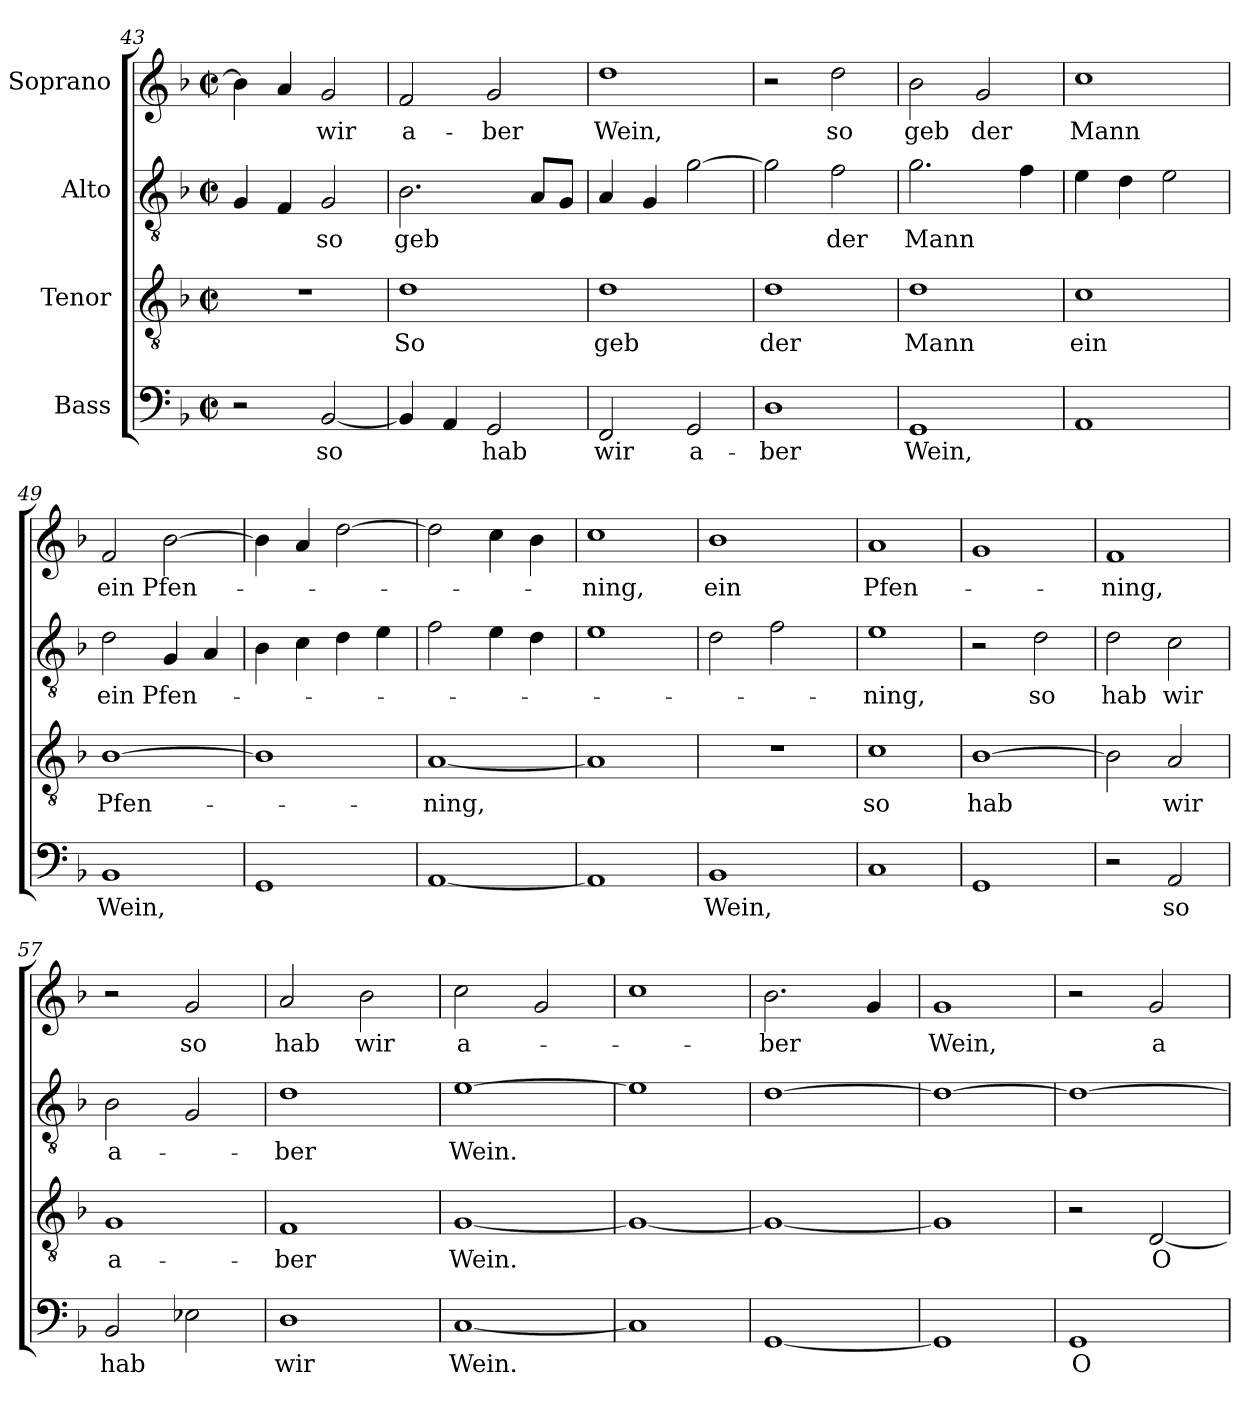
**kern	**text	**kern	**text	**kern	**text	**kern	**text
*part4	*part4	*part3	*part3	*part2	*part2	*part1	*part1
*staff4	*staff4	*staff3	*staff3	*staff2	*staff2	*staff1	*staff1
*I"Bass	*	*I"Tenor	*	*I"Alto	*	*I"Soprano	*
*clefF4	*	*clefGv2	*	*clefGv2	*	*clefG2	*
*k[b-]	*	*k[b-]	*	*k[b-]	*	*k[b-]	*
*M2/2	*	*M2/2	*	*M2/2	*	*M2/2	*
*met(c|)	*	*met(c|)	*	*met(c|)	*	*met(c|)	*
=43	=43	=43	=43	=43	=43	=43	=43
2r	.	1r	.	4G/	.	4b-\]	.
.	.	.	.	4F/	.	4a/	.
!	!LO:LY:b	!	!	!	!LO:LY:b	!	!LO:LY:b
[2BB-/	so	.	.	2G/	so	2g/	wir
=44	=44	=44	=44	=44	=44	=44	=44
!	!	!	!LO:LY:b	!	!LO:LY:b	!	!LO:LY:b
4BB-/]	.	1d	So	2.B-\	geb	2f/	a-
4AA/	.	.	.	.	.	.	.
!	!LO:LY:b	!	!	!	!	!	!LO:LY:b
2GG/	hab	.	.	.	.	2g/	-ber
.	.	.	.	8A/L	.	.	.
.	.	.	.	8G/J	.	.	.
=45	=45	=45	=45	=45	=45	=45	=45
!	!LO:LY:b	!	!LO:LY:b	!	!	!	!LO:LY:b
2FF/	wir	1d	geb	4A/	.	1dd	Wein,
.	.	.	.	4G/	.	.	.
!	!LO:LY:b	!	!	!	!	!	!
2GG/	a-	.	.	[2g\	.	.	.
=46	=46	=46	=46	=46	=46	=46	=46
!	!LO:LY:b	!	!LO:LY:b	!	!	!	!
1D	-ber	1d	der	2g\]	.	2r	.
!	!	!	!	!	!LO:LY:b	!	!LO:LY:b
.	.	.	.	2f\	der	2dd\	so
=47	=47	=47	=47	=47	=47	=47	=47
!	!LO:LY:b	!	!LO:LY:b	!	!LO:LY:b	!	!LO:LY:b
1GG	Wein,	1d	Mann	2.g\	Mann	2b-\	geb
!	!	!	!	!	!	!	!LO:LY:b
.	.	.	.	.	.	2g/	der
.	.	.	.	4f\	.	.	.
=48	=48	=48	=48	=48	=48	=48	=48
!	!	!	!LO:LY:b	!	!	!	!LO:LY:b
1AA	.	1c	ein	4e\	.	1cc	Mann
.	.	.	.	4d\	.	.	.
.	.	.	.	2e\	.	.	.
=49	=49	=49	=49	=49	=49	=49	=49
!	!LO:LY:b	!	!LO:LY:b	!	!LO:LY:b	!	!LO:LY:b
1BB-	Wein,	[1B-	Pfen-	2d\	ein	2f/	ein
!	!	!	!	!	!LO:LY:b	!	!LO:LY:b
.	.	.	.	4G/	Pfen-	[2b-\	Pfen-
.	.	.	.	4A/	.	.	.
=50	=50	=50	=50	=50	=50	=50	=50
1GG	.	1B-]	.	4B-\	.	4b-\]	.
.	.	.	.	4c\	.	4a/	.
.	.	.	.	4d\	.	[2dd\	.
.	.	.	.	4e\	.	.	.
!!LO:LB:g=z
=51	=51	=51	=51	=51	=51	=51	=51
!	!	!	!LO:LY:b	!	!	!	!
[1AA	.	[1A	-ning,	2f\	.	2dd\]	.
.	.	.	.	4e\	.	4cc\	.
.	.	.	.	4d\	.	4b-\	.
=52	=52	=52	=52	=52	=52	=52	=52
!	!	!	!	!	!	!	!LO:LY:b
1AA]	.	1A]	.	1e	.	1cc	-ning,
=53	=53	=53	=53	=53	=53	=53	=53
!	!LO:LY:b	!	!	!	!	!	!LO:LY:b
1BB-	Wein,	1r	.	2d\	.	1b-	ein
.	.	.	.	2f\	.	.	.
=54	=54	=54	=54	=54	=54	=54	=54
!	!	!	!LO:LY:b	!	!LO:LY:b	!	!LO:LY:b
1C	.	1c	so	1e	-ning,	1a	Pfen-
=55	=55	=55	=55	=55	=55	=55	=55
!	!	!	!LO:LY:b	!	!	!	!
1GG	.	[1B-	hab	2r	.	1g	.
!	!	!	!	!	!LO:LY:b	!	!
.	.	.	.	2d\	so	.	.
=56	=56	=56	=56	=56	=56	=56	=56
!	!	!	!	!	!LO:LY:b	!	!LO:LY:b
2r	.	2B-\]	.	2d\	hab	1f	-ning,
!	!LO:LY:b	!	!LO:LY:b	!	!LO:LY:b	!	!
2AA/	so	2A/	wir	2c\	wir	.	.
=57	=57	=57	=57	=57	=57	=57	=57
!	!LO:LY:b	!	!LO:LY:b	!	!LO:LY:b	!	!
2BB-/	hab	1G	a-	2B-\	a-	2r	.
!	!	!	!	!	!	!	!LO:LY:b
2E-X\	.	.	.	2G/	.	2g/	so
=58	=58	=58	=58	=58	=58	=58	=58
!	!LO:LY:b	!	!LO:LY:b	!	!LO:LY:b	!	!LO:LY:b
1D	wir	1F	-ber	1d	-ber	2a/	hab
!	!	!	!	!	!	!	!LO:LY:b
.	.	.	.	.	.	2b-\	wir
=59	=59	=59	=59	=59	=59	=59	=59
!	!LO:LY:b	!	!LO:LY:b	!	!LO:LY:b	!	!LO:LY:b
[1C	Wein.	[1G	Wein.	[1e	Wein.	2cc\	a-
.	.	.	.	.	.	2g/	.
=60	=60	=60	=60	=60	=60	=60	=60
1C]	.	1G_	.	1e]	.	1cc	.
=61	=61	=61	=61	=61	=61	=61	=61
!	!	!	!	!	!	!	!LO:LY:b
[1GG	.	1G_	.	[1d	.	2.b-\	-ber
.	.	.	.	.	.	4g/	.
=62	=62	=62	=62	=62	=62	=62	=62
!	!	!	!	!	!	!	!LO:LY:b
1GG]	.	1G]	.	1d_	.	1g	Wein,
!!LO:PB:g=z
=63	=63	=63	=63	=63	=63	=63	=63
!	!LO:LY:b	!	!	!	!	!	!
1GG	O	2r	.	1d_	.	2r	.
!	!	!	!LO:LY:b	!	!	!	!LO:LY:b
.	.	[2D/	O	.	.	2g/	a-
=	=	=	=	=	=	=	=
*-	*-	*-	*-	*-	*-	*-	*-
